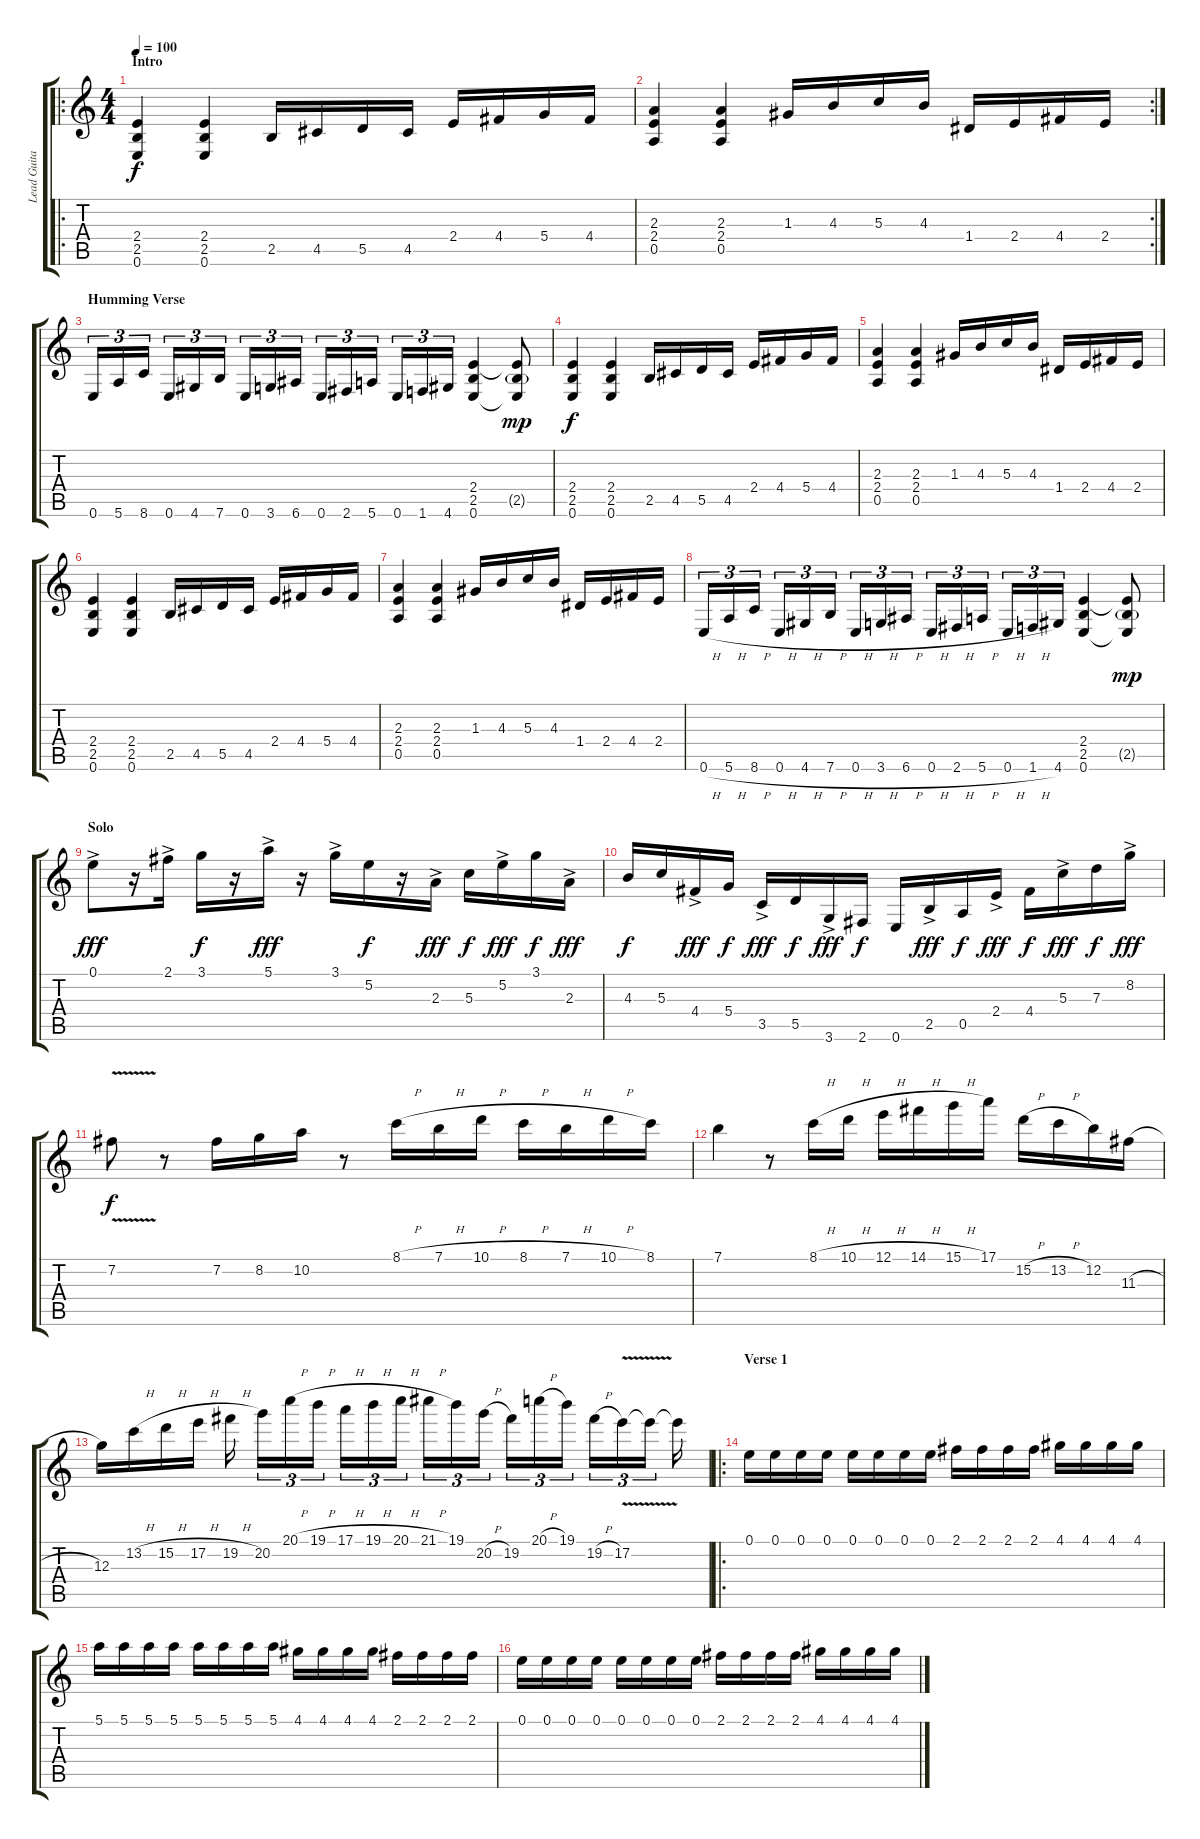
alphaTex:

\track ("Lead Guitar" "Lead Guita") {instrument distortionguitar}
\staff {score tabs}
\tuning (E4 B3 G3 D3 A2 E2) {hide}
\ro
\ts (4 4)
\section ("" "Intro")
\tempo 100
\clef g2
\ks c
(2.4 2.5 0.6).4{dy f instrument distortionguitar} (2.4 2.5 0.6).4 2.5.16 4.5.16 5.5.16 4.5.16 2.4.16 4.4.16 5.4.16 4.4.16 |
\rc 2
(2.3 2.4 0.5).4 (2.3 2.4 0.5).4 1.3.16 4.3.16 5.3.16 4.3.16 1.4.16 2.4.16 4.4.16 2.4.16 |
\section ("" "Humming Verse")
0.6.16{tu (3 2)} 5.6.16{tu (3 2)} 8.6.16{tu (3 2)} 0.6.16{tu (3 2)} 4.6.16{tu (3 2)} 7.6.16{tu (3 2)} 0.6.16{tu (3 2)} 3.6.16{tu (3 2)} 6.6.16{tu (3 2)} 0.6.16{tu (3 2)} 2.6.16{tu (3 2)} 5.6.16{tu (3 2)} 0.6.16{tu (3 2)} 1.6.16{tu (3 2)} 4.6.16{tu (3 2)} (2.4 2.5 0.6).4 (2.4{t} 2.5{g} 0.6{t}).8{dy mp} |
(2.4 2.5 0.6).4{dy f} (2.4 2.5 0.6).4 2.5.16 4.5.16 5.5.16 4.5.16 2.4.16 4.4.16 5.4.16 4.4.16 |
(2.3 2.4 0.5).4 (2.3 2.4 0.5).4 1.3.16 4.3.16 5.3.16 4.3.16 1.4.16 2.4.16 4.4.16 2.4.16 |
(2.4 2.5 0.6).4 (2.4 2.5 0.6).4 2.5.16 4.5.16 5.5.16 4.5.16 2.4.16 4.4.16 5.4.16 4.4.16 |
(2.3 2.4 0.5).4 (2.3 2.4 0.5).4 1.3.16 4.3.16 5.3.16 4.3.16 1.4.16 2.4.16 4.4.16 2.4.16 |
0.6{h}.16{tu (3 2)} 5.6{h}.16{tu (3 2)} 8.6{h}.16{tu (3 2)} 0.6{h}.16{tu (3 2)} 4.6{h}.16{tu (3 2)} 7.6{h}.16{tu (3 2)} 0.6{h}.16{tu (3 2)} 3.6{h}.16{tu (3 2)} 6.6{h}.16{tu (3 2)} 0.6{h}.16{tu (3 2)} 2.6{h}.16{tu (3 2)} 5.6{h}.16{tu (3 2)} 0.6{h}.16{tu (3 2)} 1.6{h}.16{tu (3 2)} 4.6.16{tu (3 2)} (2.4 2.5 0.6).4 (2.4{t} 2.5{g} 0.6{t}).8{dy mp} |
\section ("" "Solo")
0.1{ac}.8{dy fff} r.16 2.1{ac}.16 3.1.16{dy f} r.16 5.1{ac}.16{dy fff} r.16 3.1{ac}.16 5.2.16{dy f} r.16 2.3{ac}.16{dy fff} 5.3.16{dy f} 5.2{ac}.16{dy fff} 3.1.16{dy f} 2.3{ac}.16{dy fff} |
4.3.16{dy f} 5.3.16 4.4{ac}.16{dy fff} 5.4.16{dy f} 3.5{ac}.16{dy fff} 5.5.16{dy f} 3.6{ac}.16{dy fff} 2.6.16{dy f} 0.6.16 2.5{ac}.16{dy fff} 0.5.16{dy f} 2.4{ac}.16{dy fff} 4.4.16{dy f} 5.3{ac}.16{dy fff} 7.3.16{dy f} 8.2{ac}.16{dy fff} |
7.2{v}.8{dy f} r.8 7.2.16 8.2.16 10.2.16 r.8 8.1{h}.16 7.1{h}.16 10.1{h}.16 8.1{h}.16 7.1{h}.16 10.1{h}.16 8.1.16 |
7.1.4 r.8 8.1{h}.16 10.1{h}.16 12.1{h}.16 14.1{h}.16 15.1{h}.16 17.1.16 15.2{h}.16 13.2{h}.16 12.2.16 11.3{h}.16 |
12.3.16 13.2{h}.16 15.2{h}.16 17.2{h}.16 19.2{h}.16 20.2.16{tu (3 2)} 20.1{h}.16{tu (3 2)} 19.1{h}.16{tu (3 2)} 17.1{h}.16{tu (3 2)} 19.1{h}.16{tu (3 2)} 20.1{h}.16{tu (3 2)} 21.1{h}.16{tu (3 2)} 19.1.16{tu (3 2)} 20.2{h}.16{tu (3 2)} 19.2.16{tu (3 2)} 20.1{h}.16{tu (3 2)} 19.1.16{tu (3 2)} 19.2{h}.16{tu (3 2)} 17.2{v}.16{tu (3 2)} 17.2{t}.16{tu (3 2)} 17.2{t}.16 |
\ro
\section ("" "Verse 1")
0.1.16{volume 10} 0.1.16 0.1.16 0.1.16 0.1.16 0.1.16 0.1.16 0.1.16 2.1.16 2.1.16 2.1.16 2.1.16 4.1.16 4.1.16 4.1.16 4.1.16 |
5.1.16 5.1.16 5.1.16 5.1.16 5.1.16 5.1.16 5.1.16 5.1.16 4.1.16 4.1.16 4.1.16 4.1.16 2.1.16 2.1.16 2.1.16 2.1.16 |
0.1.16 0.1.16 0.1.16 0.1.16 0.1.16 0.1.16 0.1.16 0.1.16 2.1.16 2.1.16 2.1.16 2.1.16 4.1.16 4.1.16 4.1.16 4.1.16
